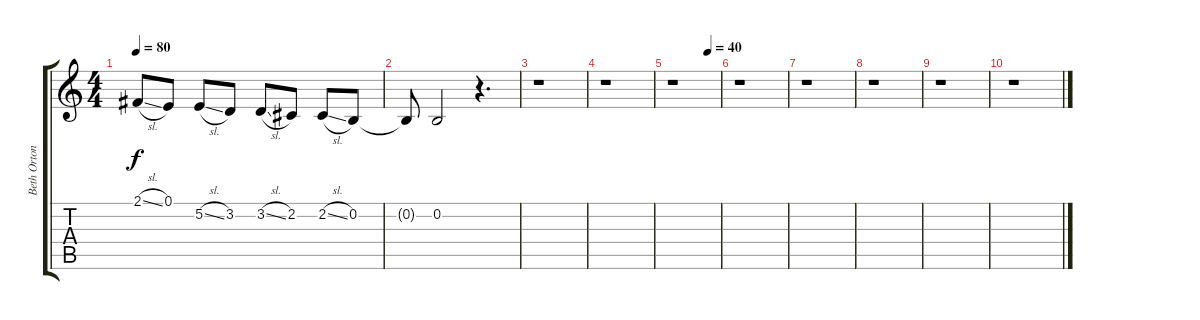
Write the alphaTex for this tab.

\track ("Beth Orton" "Beth Orton") {instrument viola}
\staff {score tabs}
\tuning (E4 B3 G3 D3 A2 E2) {hide}
\ts (4 4)
\tempo 80
\clef g2
\ks c
2.1{sl}.8{dy f} 0.1.8 5.2{sl}.8 3.2.8 3.2{sl}.8 2.2.8 2.2{sl}.8 0.2.8 |
0.2{t}.8 0.2.2 r.4{d} |
r.1 |
r.1 |
\tempo (40 0.75)
r.1 |
r.1 |
r.1 |
r.1 |
r.1 |
r.1
